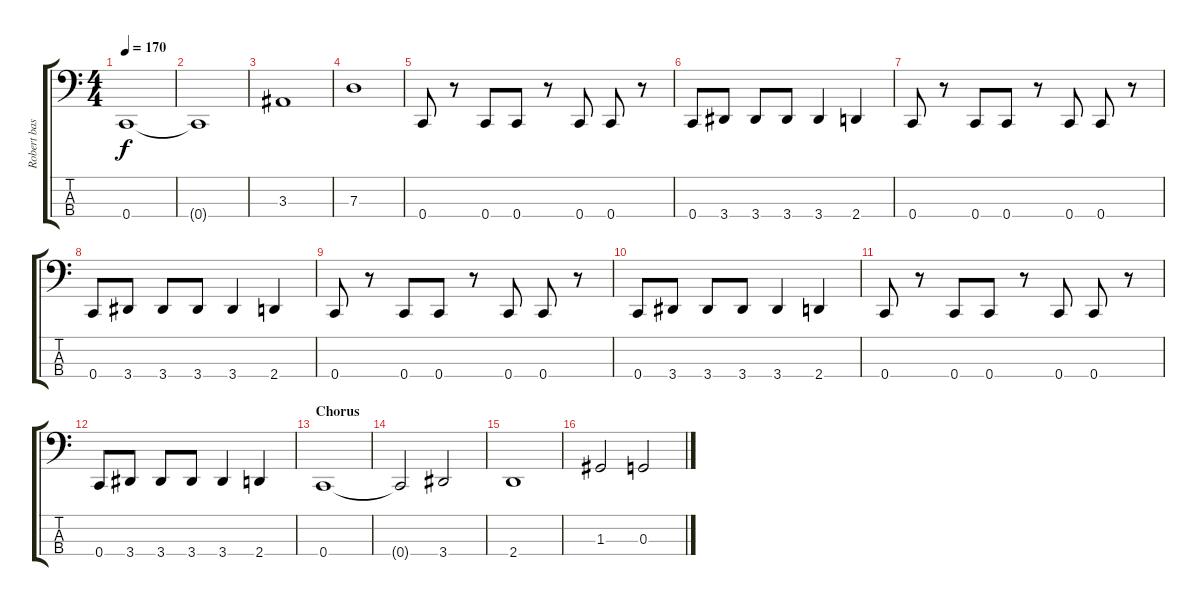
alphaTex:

\track ("Robert bass" "Robert bas") {instrument electricbassfinger}
\staff {score tabs}
\tuning (F2 C2 G1 C1) {hide}
\ts (4 4)
\tempo 170
\clef f4
\ks c
0.4.1{dy f} |
0.4{t}.1 |
3.3.1 |
7.3.1 |
0.4.8 r.8 0.4.8 0.4.8 r.8 0.4.8 0.4.8 r.8 |
0.4.8 3.4.8 3.4.8 3.4.8 3.4.4 2.4.4 |
0.4.8 r.8 0.4.8 0.4.8 r.8 0.4.8 0.4.8 r.8 |
0.4.8 3.4.8 3.4.8 3.4.8 3.4.4 2.4.4 |
0.4.8 r.8 0.4.8 0.4.8 r.8 0.4.8 0.4.8 r.8 |
0.4.8 3.4.8 3.4.8 3.4.8 3.4.4 2.4.4 |
0.4.8 r.8 0.4.8 0.4.8 r.8 0.4.8 0.4.8 r.8 |
0.4.8 3.4.8 3.4.8 3.4.8 3.4.4 2.4.4 |
\section ("" "Chorus")
0.4.1 |
0.4{t}.2 3.4.2 |
2.4.1 |
1.3.2 0.3.2
